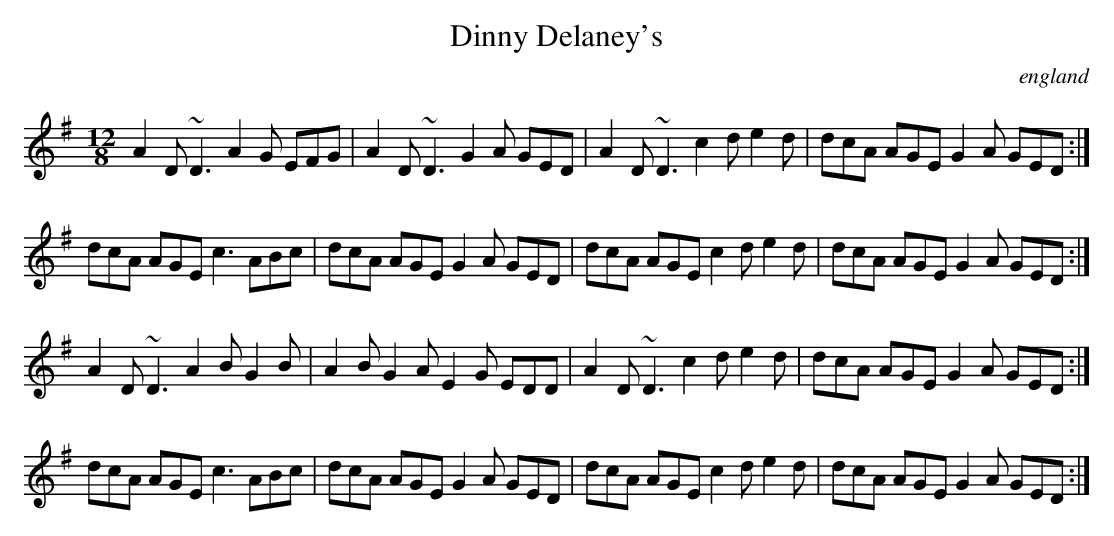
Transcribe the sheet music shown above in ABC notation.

X:1
T:Dinny Delaney's
O:england
M:12/8
E:10
K:DMix
A2D ~D3 A2G EFG|A2D ~D3 G2A GED|A2D ~D3 c2de2d|dcA AGE G2A GED:|
dcA AGE c3 ABc|dcA AGE G2A GED|dcA AGE c2de2d|dcA AGE G2A GED:|
A2 D~D3 A2B G2B|A2B G2A E2G EDD|A2D~D3 c2d e2d|dcA AGE G2A GED:|
dcA AGE c3 ABc|dcA AGE G2A GED|dcA AGE c2d e2d|dcA AGE G2A GED:|
